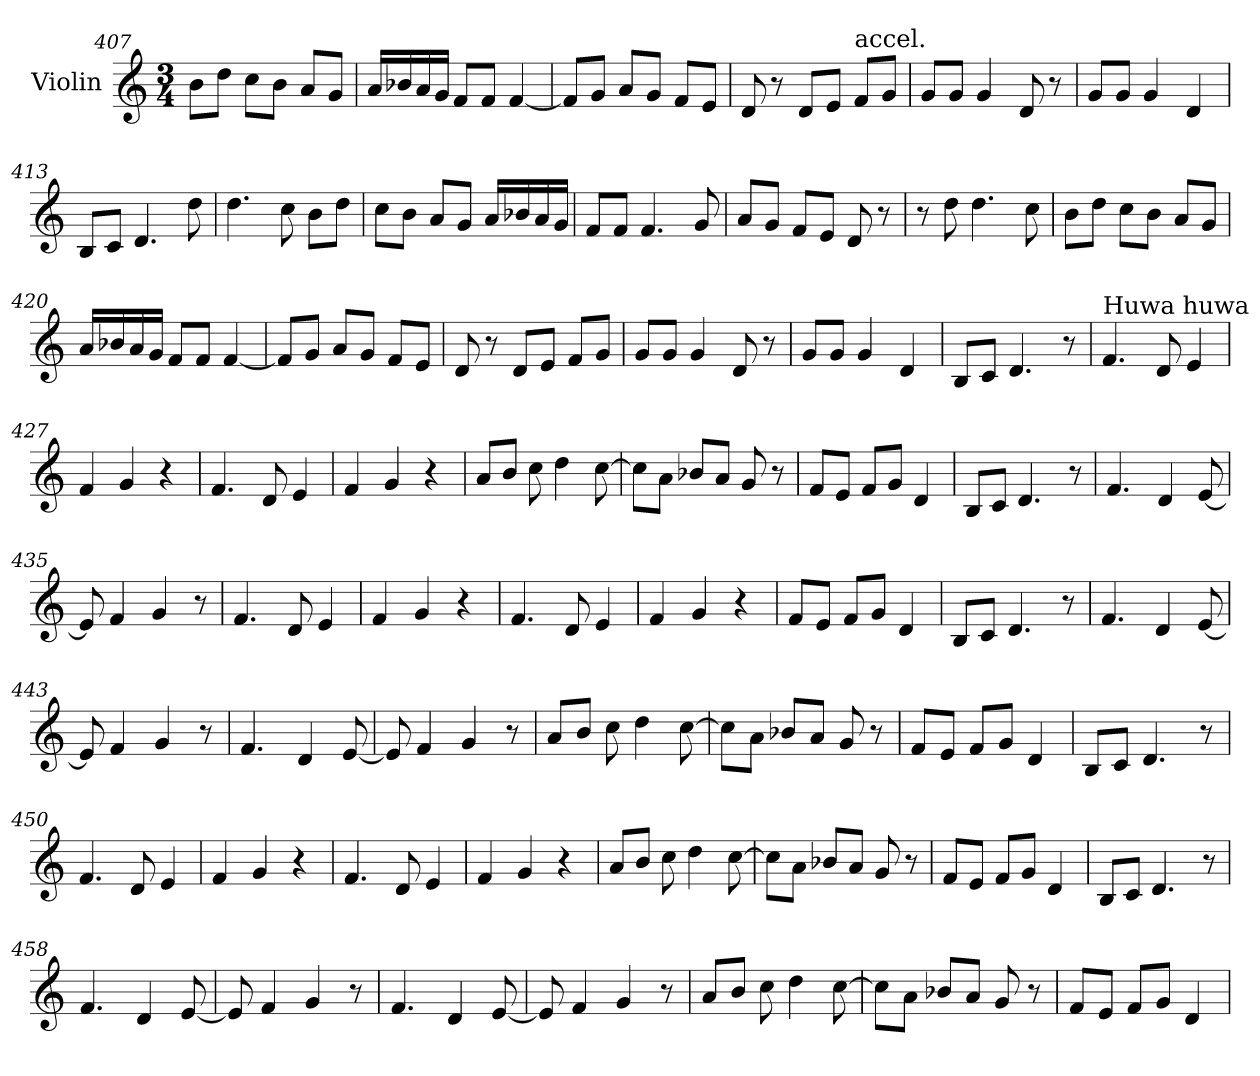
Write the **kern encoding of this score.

**kern
*part1
*staff1
*I"Violin
!!LO:PB:g=z
*clefG2
*k[]
*C:
*M3/4
=407
8b\L
8dd\J
8cc\L
8b\J
8a/L
8g/J
=408
16a/LL
16b-X/
16a/
16g/JJ
8f/L
8f/J
[4f/
!!LO:PB:g=z
=409
8f/L]
8g/J
8a/L
8g/J
8f/L
8e/J
=410
8d/
8r
8d/L
8e/J
!LO:TX:a:t=accel.
8f/L
8g/J
=411
8g/L
8g/J
4g/
8d/
8r
!!LO:PB:g=z
=412
8g/L
8g/J
4g/
4d/
=413
8B/L
8c/J
4.d/
8dd\
=414
4.dd\
8cc\
8b\L
8dd\J
!!LO:PB:g=z
=415
8cc\L
8b\J
8a/L
8g/J
16a/LL
16b-X/
16a/
16g/JJ
=416
8f/L
8f/J
4.f/
8g/
=417
8a/L
8g/J
8f/L
8e/J
8d/
8r
=418
8r
8dd\
4.dd\
8cc\
!!LO:PB:g=z
=419
8b\L
8dd\J
8cc\L
8b\J
8a/L
8g/J
=420
16a/LL
16b-X/
16a/
16g/JJ
8f/L
8f/J
[4f/
!!LO:PB:g=z
=421
8f/L]
8g/J
8a/L
8g/J
8f/L
8e/J
=422
8d/
8r
8d/L
8e/J
8f/L
8g/J
=423
8g/L
8g/J
4g/
8d/
8r
=424
8g/L
8g/J
4g/
4d/
!!LO:PB:g=z
=425
8B/L
8c/J
4.d/
8r
=426
*MM90
!LO:TX:a:t=Huwa huwa
4.f/
8d/
4e/
=427
4f/
4g/
4r
!!LO:PB:g=z
=428
4.f/
8d/
4e/
=429
4f/
4g/
4r
=430
8a/L
8b/J
8cc\
4dd\
[8cc\
=431
8cc\L]
8a\J
8b-X/L
8a/J
8g/
8r
!!LO:PB:g=z
=432
8f/L
8e/J
8f/L
8g/J
4d/
=433
8B/L
8c/J
4.d/
8r
!!LO:PB:g=z
=434
4.f/
4d/
[8e/
=435
8e/]
4f/
4g/
8r
=436
4.f/
8d/
4e/
=437
4f/
4g/
4r
!!LO:PB:g=z
=438
4.f/
8d/
4e/
=439
4f/
4g/
4r
=440
8f/L
8e/J
8f/L
8g/J
4d/
!!LO:PB:g=z
=441
8B/L
8c/J
4.d/
8r
=442
4.f/
4d/
[8e/
=443
8e/]
4f/
4g/
8r
=444
4.f/
4d/
[8e/
!!LO:PB:g=z
=445
8e/]
4f/
4g/
8r
=446
8a/L
8b/J
8cc\
4dd\
[8cc\
!!LO:PB:g=z
=447
8cc\L]
8a\J
8b-X/L
8a/J
8g/
8r
=448
8f/L
8e/J
8f/L
8g/J
4d/
=449
8B/L
8c/J
4.d/
8r
=450
4.f/
8d/
4e/
!!LO:PB:g=z
=451
4f/
4g/
4r
=452
4.f/
8d/
4e/
=453
4f/
4g/
4r
=454
8a/L
8b/J
8cc\
4dd\
[8cc\
=455
8cc\L]
8a\J
8b-X/L
8a/J
8g/
8r
=456
8f/L
8e/J
8f/L
8g/J
4d/
!!LO:PB:g=z
=457
8B/L
8c/J
4.d/
8r
=458
4.f/
4d/
[8e/
=459
8e/]
4f/
4g/
8r
!!LO:PB:g=z
=460
4.f/
4d/
[8e/
=461
8e/]
4f/
4g/
8r
=462
8a/L
8b/J
8cc\
4dd\
[8cc\
=463
8cc\L]
8a\J
8b-X/L
8a/J
8g/
8r
!!LO:PB:g=z
=464
8f/L
8e/J
8f/L
8g/J
4d/
=
*-
